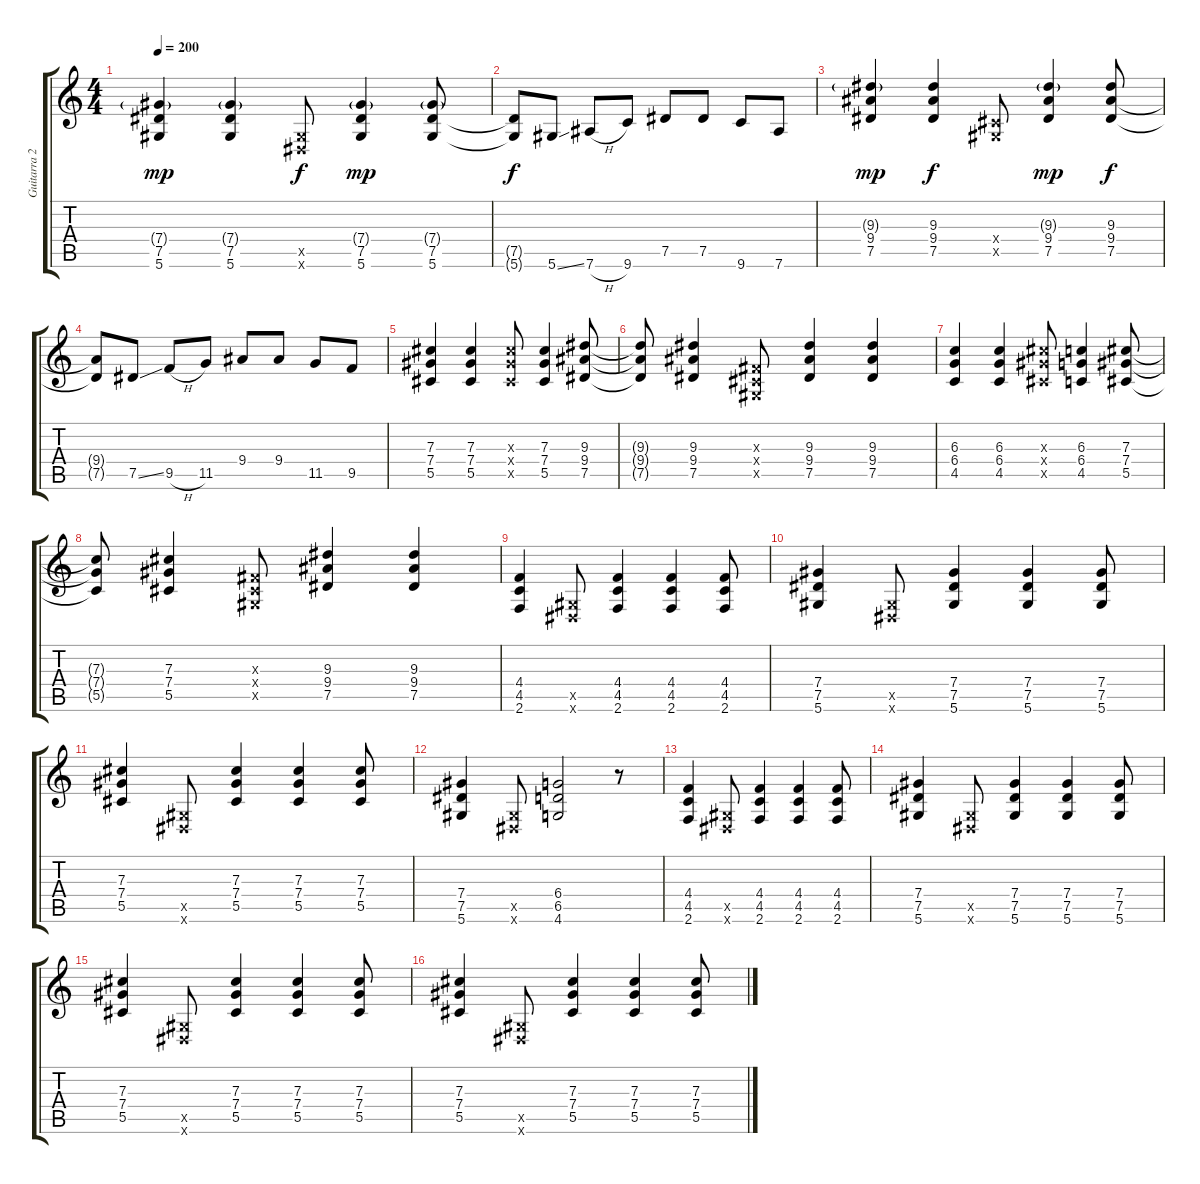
\track ("Guitarra 2" "Guitarra 2") {instrument distortionguitar}
\staff {score tabs}
\tuning (Eb4 Bb3 Gb3 Db3 Ab2 Eb2) {hide}
\ts (4 4)
\tempo 200
\clef g2
\ks c
(7.4{g} 7.5 5.6).4{dy mp} (7.4{g} 7.5 5.6).4 (0.5{x} 0.6{x}).8{dy f} (7.4{g} 7.5 5.6).4{dy mp} (7.4{g} 7.5 5.6).8 |
(7.5{t} 5.6{t}).8{dy f} 5.6{ss}.8 7.6{h}.8 9.6.8 7.5.8 7.5.8 9.6.8 7.6.8 |
(9.3{g} 9.4 7.5).4{dy mp} (9.3 9.4 7.5).4{dy f} (0.4{x} 0.5{x}).8 (9.3{g} 9.4 7.5).4{dy mp} (9.3 9.4 7.5).8{dy f} |
(9.4{t} 7.5{t}).8 7.5{ss}.8 9.5{h}.8 11.5.8 9.4.8 9.4.8 11.5.8 9.5.8 |
(7.3 7.4 5.5).4 (7.3 7.4 5.5).4 (7.3{x} 7.4{x} 5.5{x}).8 (7.3 7.4 5.5).4 (9.3 9.4 7.5).8 |
(9.3{t} 9.4{t} 7.5{t}).8 (9.3 9.4 7.5).4 (0.3{x} 0.4{x} 0.5{x}).8 (9.3 9.4 7.5).4 (9.3 9.4 7.5).4 |
(6.3 6.4 4.5).4 (6.3 6.4 4.5).4 (7.3{x} 7.4{x} 5.5{x}).8 (6.3 6.4 4.5).4 (7.3 7.4 5.5).8 |
(7.3{t} 7.4{t} 5.5{t}).8 (7.3 7.4 5.5).4 (0.3{x} 0.4{x} 0.5{x}).8 (9.3 9.4 7.5).4 (9.3 9.4 7.5).4 |
(4.4 4.5 2.6).4 (0.5{x} 0.6{x}).8 (4.4 4.5 2.6).4 (4.4 4.5 2.6).4 (4.4 4.5 2.6).8 |
(7.4 7.5 5.6).4 (0.5{x} 0.6{x}).8 (7.4 7.5 5.6).4 (7.4 7.5 5.6).4 (7.4 7.5 5.6).8 |
(7.3 7.4 5.5).4 (0.5{x} 0.6{x}).8 (7.3 7.4 5.5).4 (7.3 7.4 5.5).4 (7.3 7.4 5.5).8 |
(7.4 7.5 5.6).4 (0.5{x} 0.6{x}).8 (6.4 6.5 4.6).2 r.8 |
(4.4 4.5 2.6).4 (0.5{x} 0.6{x}).8 (4.4 4.5 2.6).4 (4.4 4.5 2.6).4 (4.4 4.5 2.6).8 |
(7.4 7.5 5.6).4 (0.5{x} 0.6{x}).8 (7.4 7.5 5.6).4 (7.4 7.5 5.6).4 (7.4 7.5 5.6).8 |
(7.3 7.4 5.5).4 (0.5{x} 0.6{x}).8 (7.3 7.4 5.5).4 (7.3 7.4 5.5).4 (7.3 7.4 5.5).8 |
(7.3 7.4 5.5).4 (0.5{x} 0.6{x}).8 (7.3 7.4 5.5).4 (7.3 7.4 5.5).4 (7.3 7.4 5.5).8
